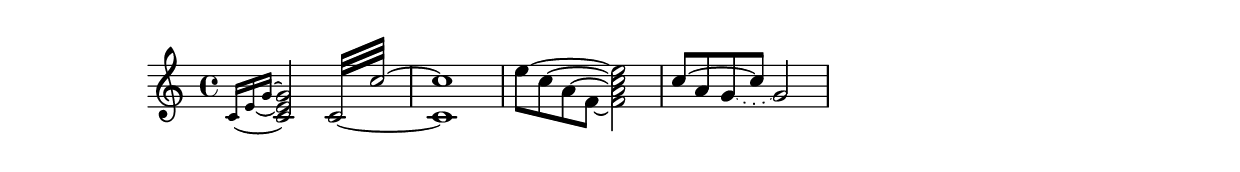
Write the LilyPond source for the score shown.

%% DO NOT EDIT this file manually; it is automatically
%% generated from LSR http://lsr.dsi.unimi.it
%% Make any changes in LSR itself, or in Documentation/snippets/new/ ,
%% and then run scripts/auxiliar/makelsr.py
%%
%% This file is in the public domain.
\version "2.14.2"

\header {
  lsrtags = "rhythms"

  texidoc = "
Ties are sometimes used to write out arpeggios.  In this case, two tied
notes need not be consecutive.  This can be achieved by setting the
@code{tieWaitForNote} property to @code{#t}.  The same feature is also
useful, for example, to tie a tremolo to a chord, but in principle, it
can also be used for ordinary consecutive notes.

"
  doctitle = "Using ties with arpeggios"
} % begin verbatim


\relative c' {
  \set tieWaitForNote = ##t
  \grace { c16[ ~ e ~ g] ~ } <c, e g>2
  \repeat tremolo 8 { c32 ~ c' ~ } <c c,>1
  e8 ~ c ~ a ~ f ~ <e' c a f>2
  \tieUp
  c8 ~ a
  \tieDown
  \tieDotted
  g8 ~ c g2
}
